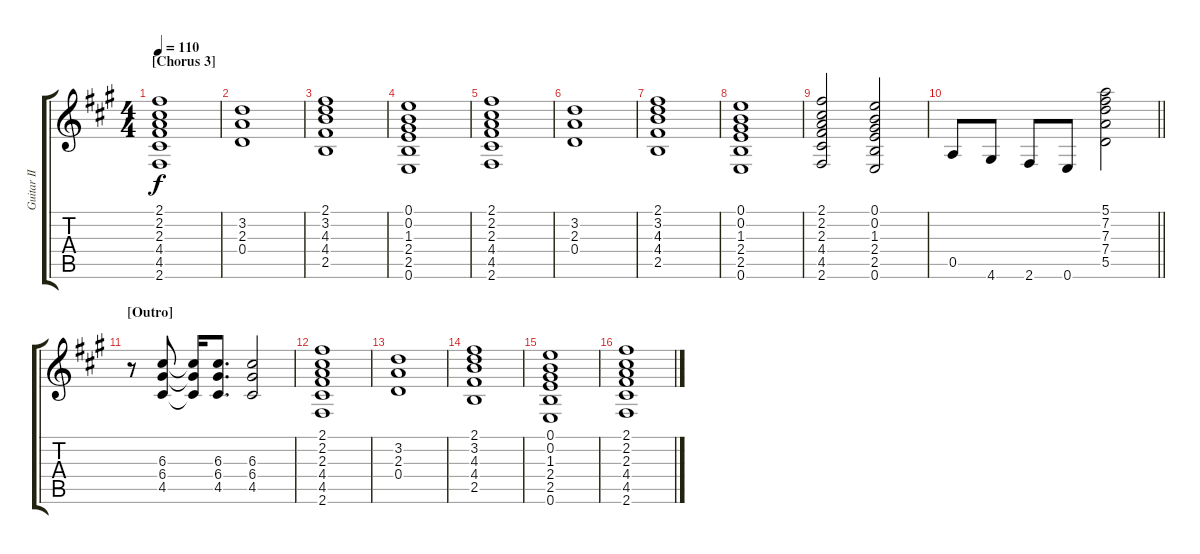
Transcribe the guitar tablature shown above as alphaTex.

\track ("Guitar II" "Guitar II") {instrument distortionguitar}
\staff {score tabs}
\tuning (E4 B3 G3 D3 A2 E2) {hide}
\ts (4 4)
\section ("" "[Chorus 3]")
\tempo 110
\clef g2
\ks a
(2.1 2.2 2.3 4.4 4.5 2.6).1{dy f} |
(3.2 2.3 0.4).1 |
(2.1 3.2 4.3 4.4 2.5).1 |
(0.1 0.2 1.3 2.4 2.5 0.6).1 |
(2.1 2.2 2.3 4.4 4.5 2.6).1 |
(3.2 2.3 0.4).1 |
(2.1 3.2 4.3 4.4 2.5).1 |
(0.1 0.2 1.3 2.4 2.5 0.6).1 |
(2.1 2.2 2.3 4.4 4.5 2.6).2 (0.1 0.2 1.3 2.4 2.5 0.6).2 |
\barLineRight lightlight
0.5.8 4.6.8 2.6.8 0.6.8 (5.1 7.2 7.3 7.4 5.5).2 |
\section ("" "[Outro]")
r.8 (6.3 6.4 4.5).8 (6.3{t} 6.4{t} 4.5{t}).16 (6.3 6.4 4.5).8{d} (6.3 6.4 4.5).2 |
(2.1 2.2 2.3 4.4 4.5 2.6).1 |
(3.2 2.3 0.4).1 |
(2.1 3.2 4.3 4.4 2.5).1 |
(0.1 0.2 1.3 2.4 2.5 0.6).1 |
(2.1 2.2 2.3 4.4 4.5 2.6).1
